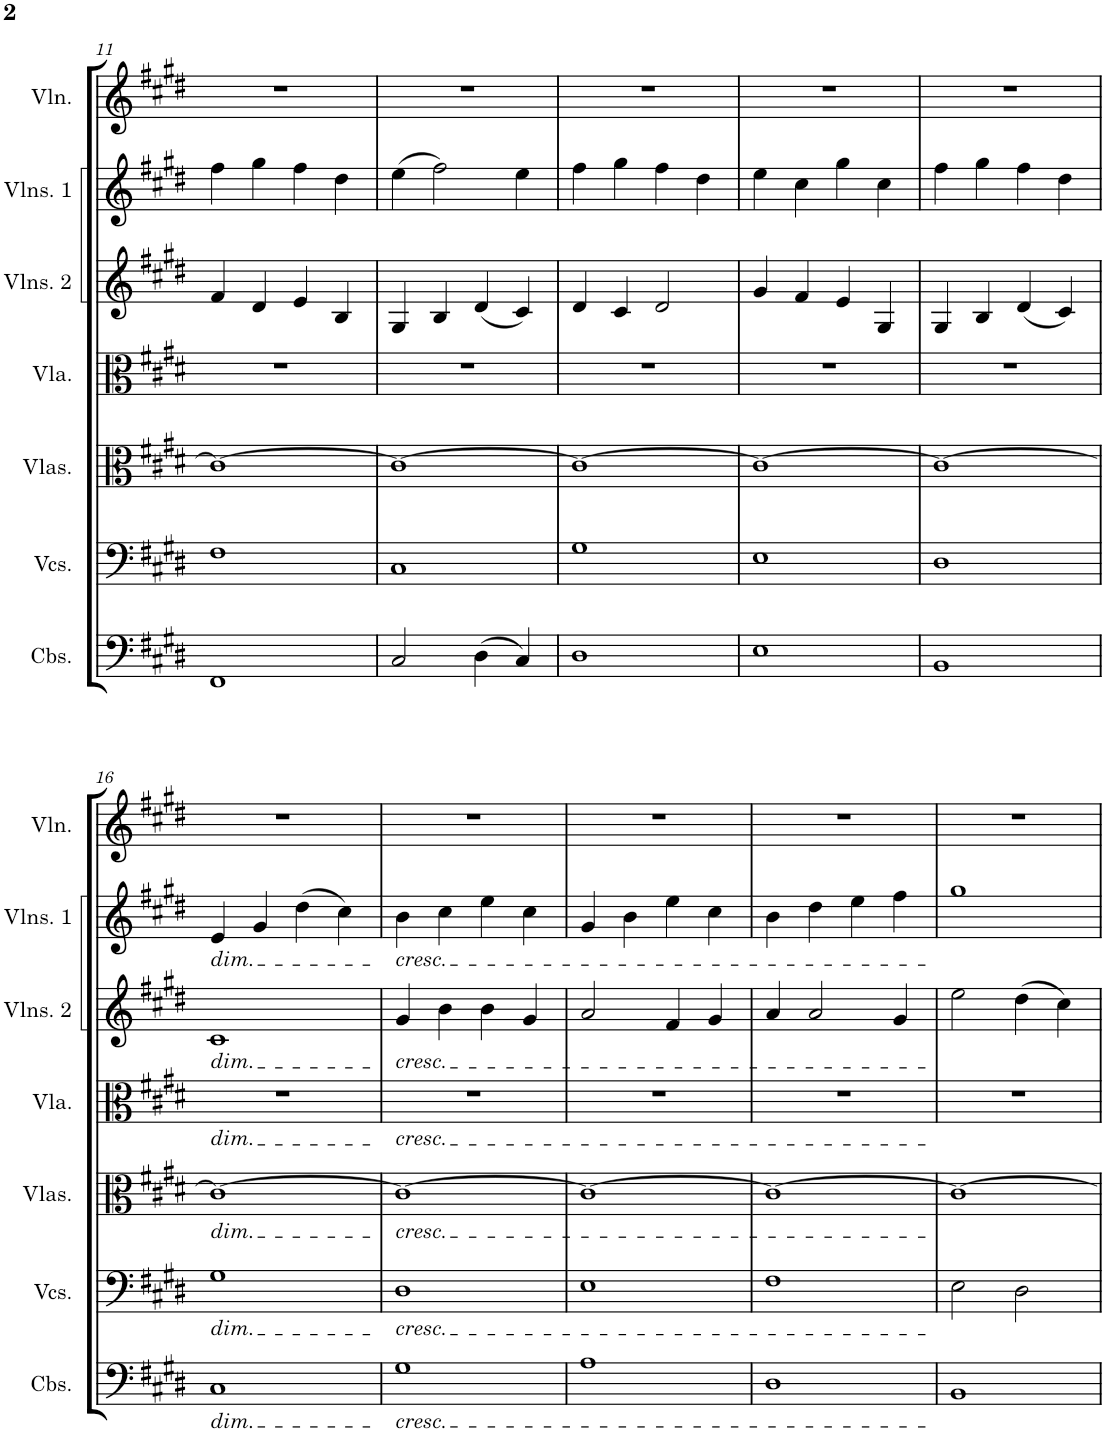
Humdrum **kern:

**kern	**kern	**kern	**kern	**kern	**kern	**kern
*part7	*part6	*part5	*part4	*part3	*part2	*part1
*staff7	*staff6	*staff5	*staff4	*staff3	*staff2	*staff1
*I"Contrabasses	*I"Violoncellos	*I"Violas	*I"Viola	*I"Violins 2	*I"Violins 1	*I"Violin
*I'Cbs.	*I'Vcs.	*I'Vlas.	*I'Vla.	*I'Vlns. 2	*I'Vlns. 1	*I'Vln.
!!LO:PB:g=z
*clefF4	*clefF4	*clefC3	*clefC3	*clefG2	*clefG2	*clefG2
*Trd7c12	*	*	*	*	*	*
*k[f#c#g#d#]	*k[f#c#g#d#]	*k[f#c#g#d#]	*k[f#c#g#d#]	*k[f#c#g#d#]	*k[f#c#g#d#]	*k[f#c#g#d#]
*M4/4	*M4/4	*M4/4	*M4/4	*M4/4	*M4/4	*M4/4
=11	=11	=11	=11	=11	=11	=11
1FF#	1F#	1c#_	1r	4f#/	4ff#\	1r
.	.	.	.	4d#/	4gg#\	.
.	.	.	.	4e/	4ff#\	.
.	.	.	.	4B/	4dd#\	.
=12	=12	=12	=12	=12	=12	=12
2C#/	1C#	1c#_	1r	4G#/	(4ee\	1r
.	.	.	.	4B/	2ff#\)	.
(4D#\	.	.	.	(4d#/	.	.
4C#/)	.	.	.	4c#/)	4ee\	.
=13	=13	=13	=13	=13	=13	=13
1D#	1G#	1c#_	1r	4d#/	4ff#\	1r
.	.	.	.	4c#/	4gg#\	.
.	.	.	.	2d#/	4ff#\	.
.	.	.	.	.	4dd#\	.
=14	=14	=14	=14	=14	=14	=14
1E	1E	1c#_	1r	4g#/	4ee\	1r
.	.	.	.	4f#/	4cc#\	.
.	.	.	.	4e/	4gg#\	.
.	.	.	.	4G#/	4cc#\	.
=15	=15	=15	=15	=15	=15	=15
1BB	1D#	1c#_	1r	4G#/	4ff#\	1r
.	.	.	.	4B/	4gg#\	.
.	.	.	.	(4d#/	4ff#\	.
.	.	.	.	4c#/)	4dd#\	.
!!LO:LB:g=z
=16	=16	=16	=16	=16	=16	=16
!	!	!	!	!	!LO:TX:b:i:t=dim.	!
!	!	!	!	!LO:TX:b:i:t=dim.	!	!
!	!	!	!LO:TX:b:i:t=dim.	!	!	!
!	!	!LO:TX:b:i:t=dim.	!	!	!	!
!	!LO:TX:b:i:t=dim.	!	!	!	!	!
!LO:TX:b:i:t=dim.	!	!	!	!	!	!
1C#	1G#	1c#_	1r	1c#	4e/	1r
.	.	.	.	.	4g#/	.
.	.	.	.	.	(4dd#\	.
.	.	.	.	.	4cc#\)	.
=17	=17	=17	=17	=17	=17	=17
!	!	!	!	!	!LO:TX:b:i:t=cresc.	!
!	!	!	!	!LO:TX:b:i:t=cresc.	!	!
!	!	!	!LO:TX:b:i:t=cresc.	!	!	!
!	!	!LO:TX:b:i:t=cresc.	!	!	!	!
!	!LO:TX:b:i:t=cresc.	!	!	!	!	!
!LO:TX:b:i:t=cresc.	!	!	!	!	!	!
1G#	1D#	1c#_	1r	4g#/	4b\	1r
.	.	.	.	4b\	4cc#\	.
.	.	.	.	4b\	4ee\	.
.	.	.	.	4g#/	4cc#\	.
=18	=18	=18	=18	=18	=18	=18
1A	1E	1c#_	1r	2a/	4g#/	1r
.	.	.	.	.	4b\	.
.	.	.	.	4f#/	4ee\	.
.	.	.	.	4g#/	4cc#\	.
=19	=19	=19	=19	=19	=19	=19
1D#	1F#	1c#_	1r	4a/	4b\	1r
.	.	.	.	2a/	4dd#\	.
.	.	.	.	.	4ee\	.
.	.	.	.	4g#/	4ff#\	.
=20	=20	=20	=20	=20	=20	=20
1BB	2E\	1c#_	1r	2ee\	1gg#	1r
.	2D#\	.	.	(4dd#\	.	.
.	.	.	.	4cc#\)	.	.
=	=	=	=	=	=	=
*-	*-	*-	*-	*-	*-	*-
